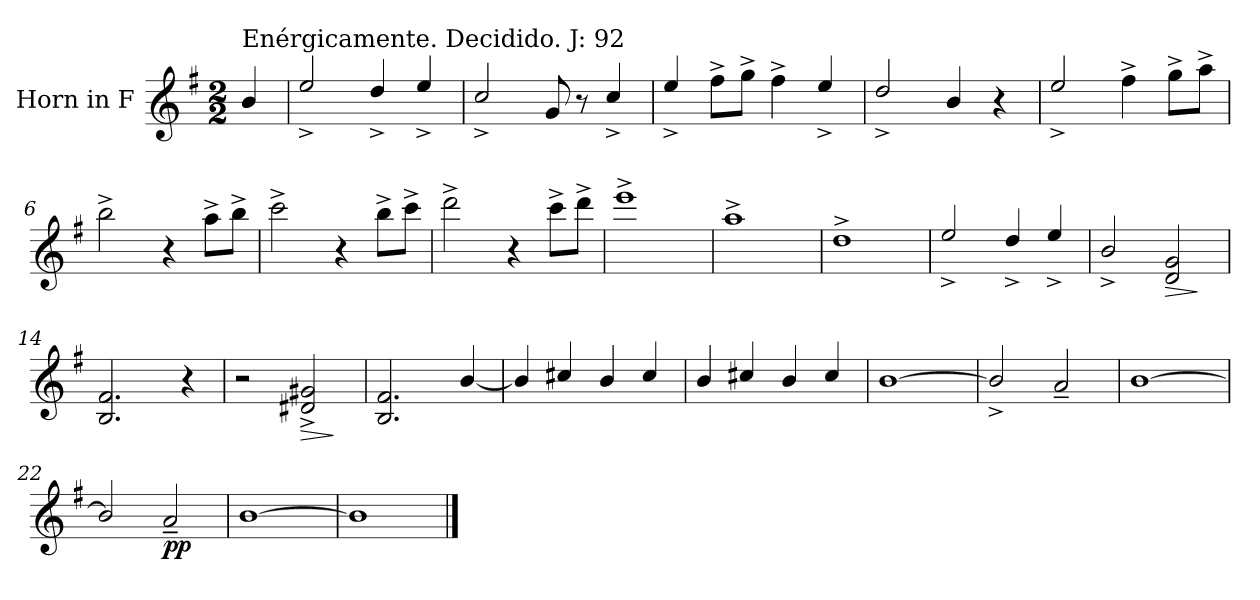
**kern	**dynam
*part1	*part1
*staff1	*staff1
*I"Horn in F	*
*clefG2	*
*ITrd4c7	*
*k[]	*
*M2/2	*
*MM120	*
=	=
!LO:TX:a:t=Enérgicamente. Decidido. J&colon; 92	!
4e/	.
=1	=1
2a^/	.
4g^/	.
4a^/	.
=2	=2
2f^/	.
8c/	.
8r	.
4f^/	.
=3	=3
4a^/	.
8b^\L	.
8cc^\J	.
4b^\	.
4a^/	.
=4	=4
2g^/	.
4e/	.
4r	.
=5	=5
2a^/	.
4b^\	.
8cc^\L	.
8dd^\J	.
!!LO:LB:g=z
=6	=6
2ee^\	.
4r	.
8dd^\L	.
8ee^\J	.
=7	=7
2ff^\	.
4r	.
8ee^\L	.
8ff^\J	.
=8	=8
2gg^\	.
4r	.
8ff^\L	.
8gg^\J	.
=9	=9
1aa^	.
=10	=10
1dd^	.
=11	=11
1g^	.
=12	=12
2a^/	.
4g^/	.
4a^/	.
!!LO:LB:g=z
=13	=13
2e^/	.
!	!LO:HP:b
2G/ 2c/	>
.	]
=14	=14
2.E/ 2.B/	.
4r	.
=15	=15
2r	.
!	!LO:HP:b
2G#X/^ 2c#X/^	>
.	]
=16	=16
2.E/ 2.B/	.
[4e/	.
=17	=17
4e/]	.
4f#X/	.
4e/	.
4f#/	.
=18	=18
4e/	.
4f#X/	.
4e/	.
4f#/	.
=19	=19
[1e	.
!!LO:LB:g=z
=20	=20
2e^/]	.
2d~/	.
=21	=21
[1e	.
=22	=22
2e/]	.
!	!LO:DY:b
2d~/	pp
=23	=23
[1e	.
=24	=24
1e]	.
==	==
*-	*-
